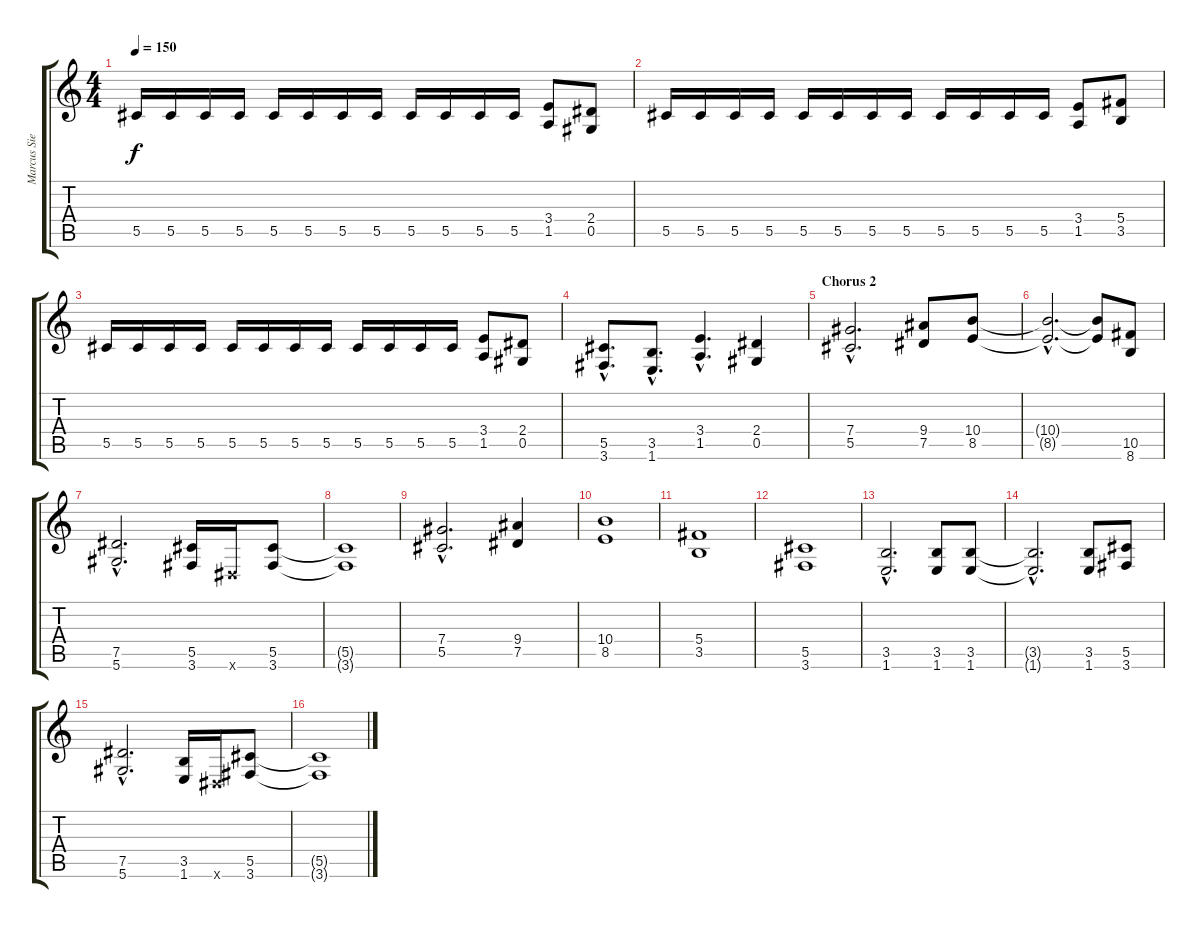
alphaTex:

\track ("Marcus Siepen" "Marcus Sie") {instrument distortionguitar}
\staff {score tabs}
\tuning (Eb4 Bb3 Gb3 Db3 Ab2 Eb2) {hide}
\ts (4 4)
\tempo 150
\clef g2
\ks c
5.5.16{dy f} 5.5.16 5.5.16 5.5.16 5.5.16 5.5.16 5.5.16 5.5.16 5.5.16 5.5.16 5.5.16 5.5.16 (3.4 1.5).8 (2.4 0.5).8 |
5.5.16 5.5.16 5.5.16 5.5.16 5.5.16 5.5.16 5.5.16 5.5.16 5.5.16 5.5.16 5.5.16 5.5.16 (3.4 1.5).8 (5.4 3.5).8 |
5.5.16 5.5.16 5.5.16 5.5.16 5.5.16 5.5.16 5.5.16 5.5.16 5.5.16 5.5.16 5.5.16 5.5.16 (3.4 1.5).8 (2.4 0.5).8 |
(5.5{hac} 3.6{hac}).8{d} (3.5{hac} 1.6{hac}).8{d} (3.4{hac} 1.5{hac}).4{d} (2.4 0.5).4 |
\section ("" "Chorus 2")
(7.4{hac} 5.5{hac}).2{d} (9.4 7.5).8 (10.4 8.5).8 |
(10.4{hac t} 8.5{hac t}).2{d} (10.4{t} 8.5{t}).8 (10.5 8.6).8 |
(7.5{hac} 5.6{hac}).2{d} (5.5 3.6).16 0.6{x}.16 (5.5 3.6).8 |
(5.5{t} 3.6{t}).1 |
(7.4{hac} 5.5{hac}).2{d} (9.4 7.5).4 |
(10.4 8.5).1 |
(5.4 3.5).1 |
(5.5 3.6).1 |
(3.5{hac} 1.6{hac}).2{d} (3.5 1.6).8 (3.5 1.6).8 |
(3.5{hac t} 1.6{hac t}).2{d} (3.5 1.6).8 (5.5 3.6).8 |
(7.5{hac} 5.6{hac}).2{d} (3.5 1.6).16 0.6{x}.16 (5.5 3.6).8 |
(5.5{t} 3.6{t}).1
